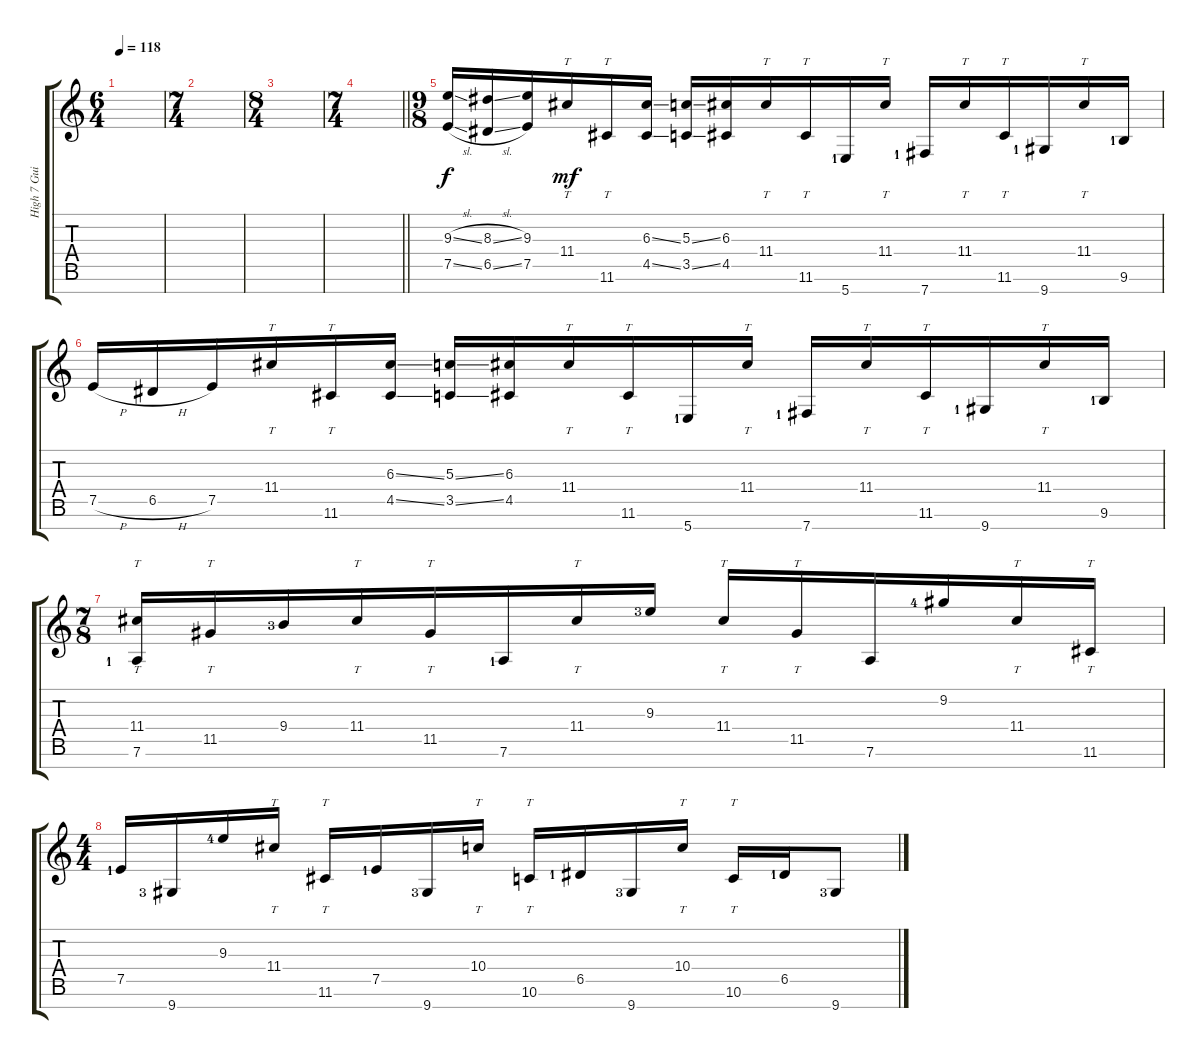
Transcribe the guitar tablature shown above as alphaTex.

\track ("High 7 Guitar #1" "High 7 Gui") {instrument electricguitarjazz}
\staff {score tabs}
\tuning (E4 B3 G3 D3 A2 D2 B1) {hide}
\ts (6 4)
\section ("" "")
\tempo 118
\clef g2
\ks c
|
\ts (7 4)
|
\ts (8 4)
|
\ts (7 4)
\barLineRight lightlight
|
\ts (9 8)
\section ("" "")
(9.3{sl} 7.5{sl}).16 (8.3{sl} 6.5{sl}).16 (9.3 7.5).16 11.4.16{tt dy mf} 11.6.16{tt} (6.3{ss} 4.5{ss}).16 (5.3{ss} 3.5{ss}).16 (6.3 4.5).16 11.4.16{tt} 11.6.16{tt} 5.7{lf 2}.16 11.4.16{tt} 7.7{lf 2}.16 11.4.16{tt} 11.6.16{tt} 9.7{lf 2}.16 11.4.16{tt} 9.6{lf 2}.16 |
7.5{h}.16 6.5{h}.16 7.5.16 11.4.16{tt} 11.6.16{tt} (6.3{ss} 4.5{ss}).16 (5.3{ss} 3.5{ss}).16 (6.3 4.5).16 11.4.16{tt} 11.6.16{tt} 5.7{lf 2}.16 11.4.16{tt} 7.7{lf 2}.16 11.4.16{tt} 11.6.16{tt} 9.7{lf 2}.16 11.4.16{tt} 9.6{lf 2}.16 |
\ts (7 8)
(11.4 7.6{lf 2}).16{tt} 11.5.16{tt} 9.4{lf 4}.16 11.4.16{tt} 11.5.16{tt} 7.6{lf 2}.16 11.4.16{tt} 9.3{lf 4}.16 11.4.16{tt} 11.5.16{tt} 7.6.16 9.2{lf 5}.16 11.4.16{tt} 11.6.16{tt} |
\ts (4 4)
7.5{lf 2}.16 9.7{lf 4}.16 9.3{lf 5}.16 11.4.16{tt} 11.6.16{tt} 7.5{lf 2}.16 9.7{lf 4}.16 10.4.16{tt} 10.6.16{tt} 6.5{lf 2}.16 9.7{lf 4}.16 10.4.16{tt} 10.6.16{tt} 6.5{lf 2}.16 9.7{lf 4}.8
